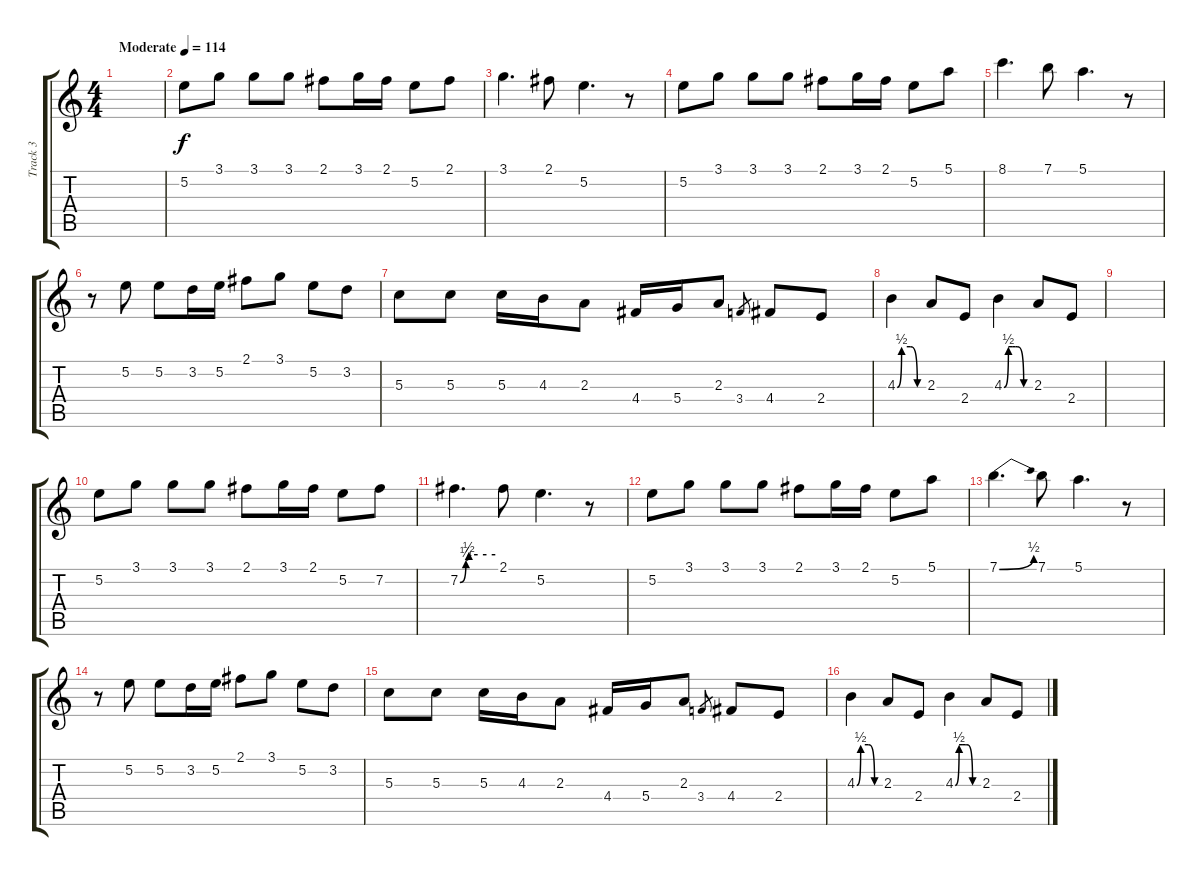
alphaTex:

\track ("Track 3" "Track 3") {instrument acousticguitarsteel}
\staff {score tabs}
\tuning (E4 B3 G3 D3 A2 E2) {hide}
\ts (4 4)
\tempo (114 "Moderate")
\clef g2
\ks c
|
5.2.8 3.1.8 3.1.8 3.1.8 2.1.8 3.1.16 2.1.16 5.2.8 2.1.8 |
3.1.4{d} 2.1.8 5.2.4{d} r.8 |
5.2.8 3.1.8 3.1.8 3.1.8 2.1.8 3.1.16 2.1.16 5.2.8 5.1.8 |
8.1.4{d} 7.1.8 5.1.4{d} r.8 |
r.8 5.2.8 5.2.8 3.2.16 5.2.16 2.1.8 3.1.8 5.2.8 3.2.8 |
5.3.8 5.3.8 5.3.16 4.3.16 2.3.8 4.4.16 5.4.16 2.3.8 3.4.8{gr} 4.4.8 2.4.8 |
4.3{be (custom 0 0 10 2 30 2 46 0 52 0 60 0)}.4 2.3.8 2.4.8 4.3{be (custom 0 0 10 2 20 2 26 2 30 2 45 0 60 0)}.4 2.3.8 2.4.8 |
|
5.2.8 3.1.8 3.1.8 3.1.8 2.1.8 3.1.16 2.1.16 5.2.8 7.2.8 |
7.2{be (custom 0 0 10 1 15 2 30 2 45 2 60 2)}.4{d} 2.1.8 5.2.4{d} r.8 |
5.2.8 3.1.8 3.1.8 3.1.8 2.1.8 3.1.16 2.1.16 5.2.8 5.1.8 |
7.1{be (bend 0 0 60 2)}.4{d} 7.1.8 5.1.4{d} r.8 |
r.8 5.2.8 5.2.8 3.2.16 5.2.16 2.1.8 3.1.8 5.2.8 3.2.8 |
5.3.8 5.3.8 5.3.16 4.3.16 2.3.8 4.4.16 5.4.16 2.3.8 3.4.8{gr} 4.4.8 2.4.8 |
4.3{be (custom 0 0 10 2 30 2 46 0 52 0 60 0)}.4 2.3.8 2.4.8 4.3{be (custom 0 0 10 2 20 2 26 2 30 2 45 0 60 0)}.4 2.3.8 2.4.8
